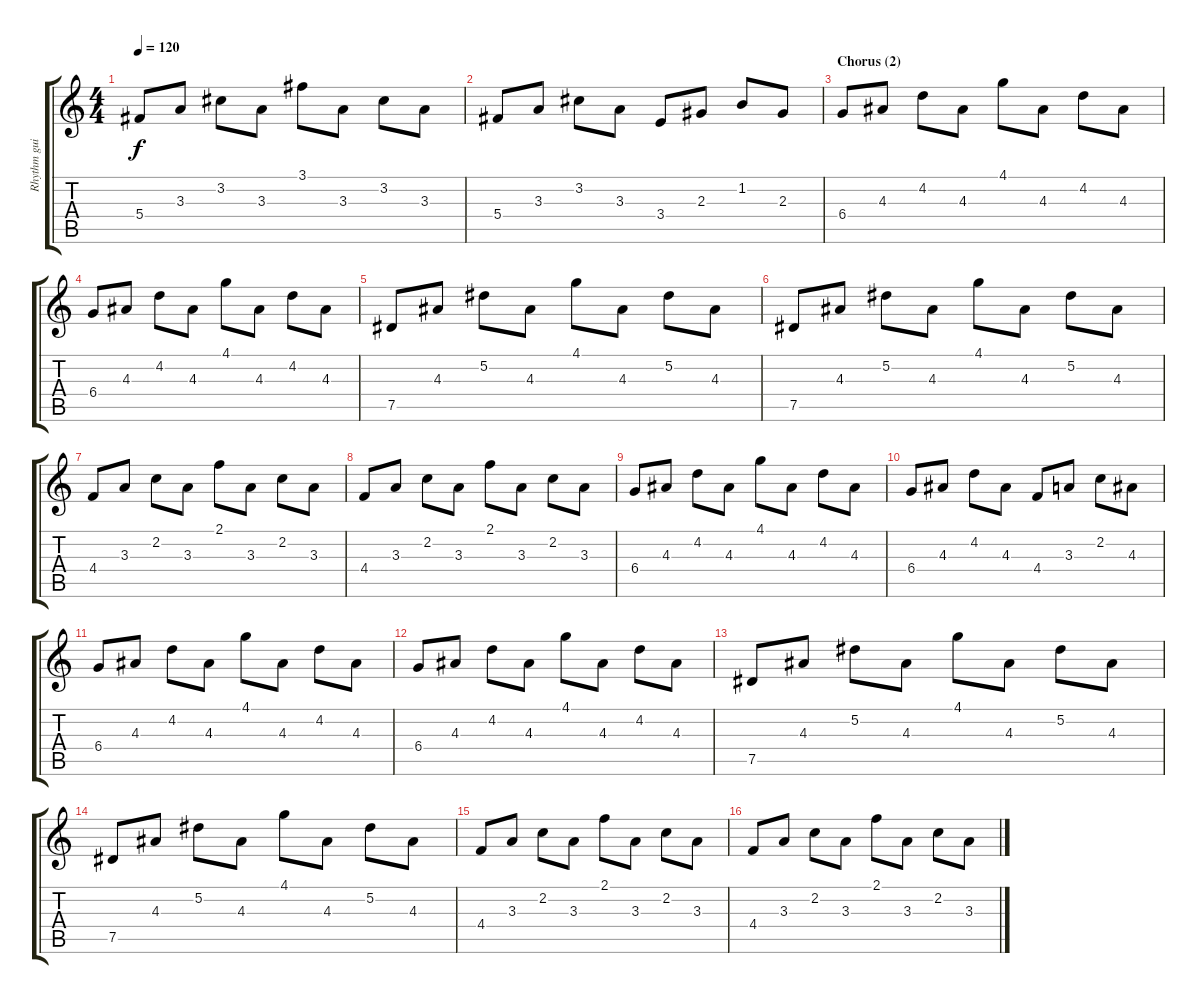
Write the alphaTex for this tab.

\track ("Rhythm guitar" "Rhythm gui") {instrument acousticguitarsteel}
\staff {score tabs}
\tuning (Eb4 Bb3 Gb3 Db3 Ab2 Eb2) {hide}
\ts (4 4)
\tempo 120
\clef g2
\ks c
5.4.8{dy f} 3.3.8 3.2.8 3.3.8 3.1.8 3.3.8 3.2.8 3.3.8 |
5.4.8 3.3.8 3.2.8 3.3.8 3.4.8 2.3.8 1.2.8 2.3.8 |
\section ("" "Chorus (2)")
6.4.8 4.3.8 4.2.8 4.3.8 4.1.8 4.3.8 4.2.8 4.3.8 |
6.4.8 4.3.8 4.2.8 4.3.8 4.1.8 4.3.8 4.2.8 4.3.8 |
7.5.8 4.3.8 5.2.8 4.3.8 4.1.8 4.3.8 5.2.8 4.3.8 |
7.5.8 4.3.8 5.2.8 4.3.8 4.1.8 4.3.8 5.2.8 4.3.8 |
4.4.8 3.3.8 2.2.8 3.3.8 2.1.8 3.3.8 2.2.8 3.3.8 |
4.4.8 3.3.8 2.2.8 3.3.8 2.1.8 3.3.8 2.2.8 3.3.8 |
6.4.8 4.3.8 4.2.8 4.3.8 4.1.8 4.3.8 4.2.8 4.3.8 |
6.4.8 4.3.8 4.2.8 4.3.8 4.4.8 3.3.8 2.2.8 4.3.8 |
6.4.8 4.3.8 4.2.8 4.3.8 4.1.8 4.3.8 4.2.8 4.3.8 |
6.4.8 4.3.8 4.2.8 4.3.8 4.1.8 4.3.8 4.2.8 4.3.8 |
7.5.8 4.3.8 5.2.8 4.3.8 4.1.8 4.3.8 5.2.8 4.3.8 |
7.5.8 4.3.8 5.2.8 4.3.8 4.1.8 4.3.8 5.2.8 4.3.8 |
4.4.8 3.3.8 2.2.8 3.3.8 2.1.8 3.3.8 2.2.8 3.3.8 |
4.4.8 3.3.8 2.2.8 3.3.8 2.1.8 3.3.8 2.2.8 3.3.8
